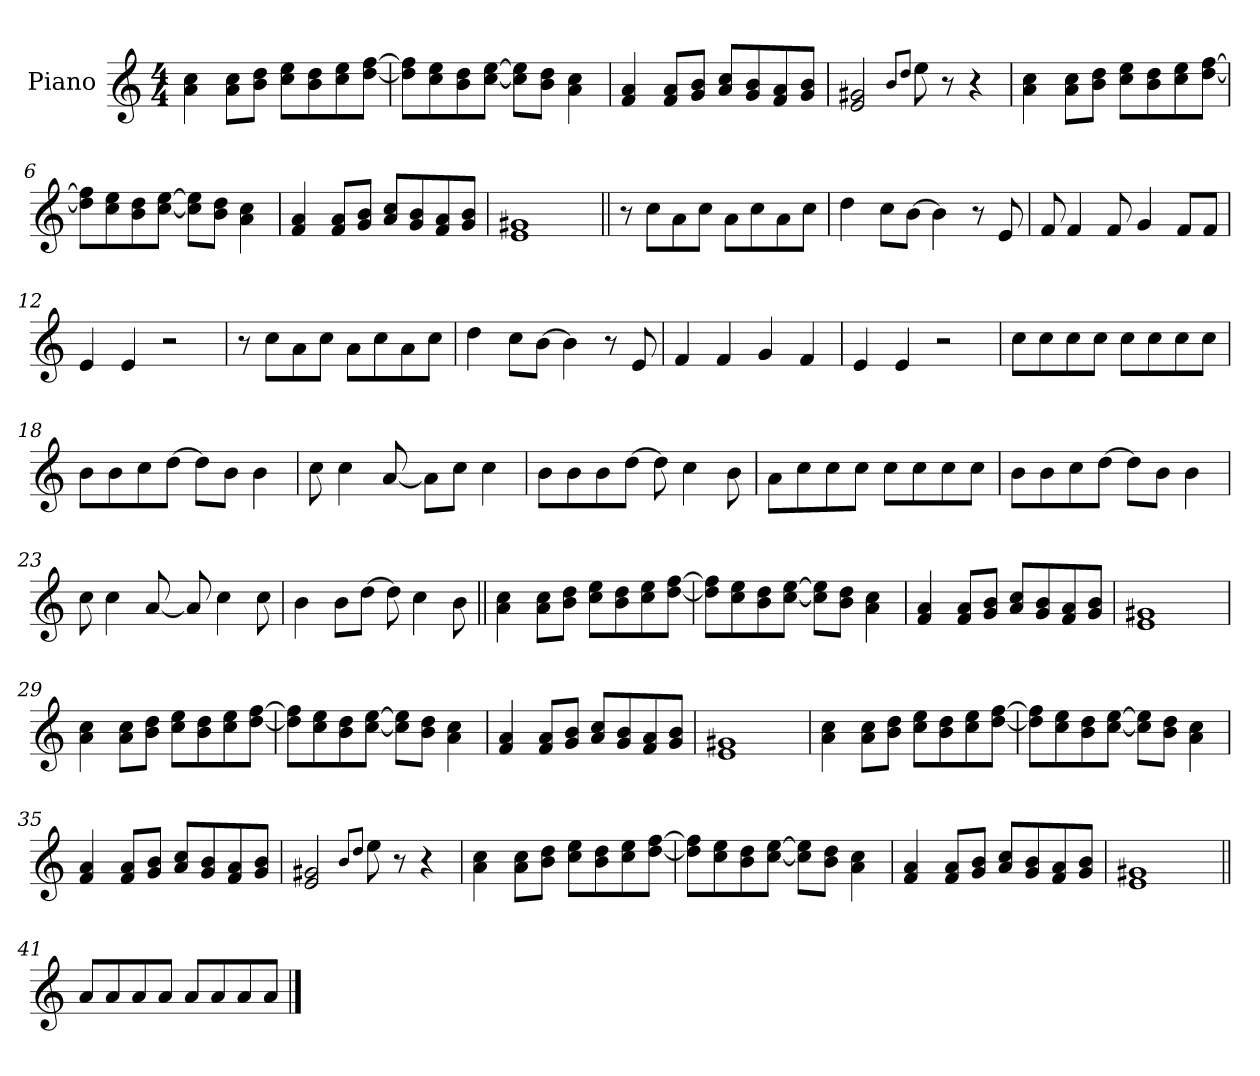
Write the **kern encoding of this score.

**kern
*part1
*staff1
*I"Piano
*I'Pno.
*clefG2
*k[]
*M4/4
*MM150
=1
4a! 4cc!
8a! 8cc!L
8b! 8dd!J
8cc! 8ee!L
8b! 8dd!
8cc! 8ee!
[8dd! [8ff!J
=2
8dd!] 8ff!]L
8cc! 8ee!
8b! 8dd!
[8cc! [8ee!J
8cc!] 8ee!]L
8b! 8dd!J
4a! 4cc!
=3
4f! 4a!
8f! 8a!L
8g! 8b!J
8a! 8cc!L
8g! 8b!
8f! 8a!
8g! 8b!J
=4
2e! 2g#X!
8qbL
8qddJ
8ee!
8r
4r
=5
4a! 4cc!
8a! 8cc!L
8b! 8dd!J
8cc! 8ee!L
8b! 8dd!
8cc! 8ee!
[8dd! [8ff!J
=6
8dd!] 8ff!]L
8cc! 8ee!
8b! 8dd!
[8cc! [8ee!J
8cc!] 8ee!]L
8b! 8dd!J
4a! 4cc!
=7
4f! 4a!
8f! 8a!L
8g! 8b!J
8a! 8cc!L
8g! 8b!
8f! 8a!
8g! 8b!J
=8
1e! 1g#X!
=9||
8r
8ccL
8a
8ccJ
8aL
8cc
8a
8ccJ
=10
4dd
8ccL
[8bJ
4b]
8r
8e
=11
8f
4f
8f
4g
8fL
8fJ
=12
4e
4e
2r
=13
8r
8ccL
8a
8ccJ
8aL
8cc
8a
8ccJ
=14
4dd
8ccL
[8bJ
4b]
8r
8e
=15
4f
4f
4g
4f
=16
4e
4e
2r
=17
8ccL
8cc
8cc
8ccJ
8ccL
8cc
8cc
8ccJ
=18
8bL
8b
8cc
[8ddJ
8ddL]
8bJ
4b
=19
8cc
4cc
[8a
8aL]
8ccJ
4cc
=20
8bL
8b
8b
[8ddJ
8dd]
4cc
8b
=21
8aL
8cc
8cc
8ccJ
8ccL
8cc
8cc
8ccJ
=22
8bL
8b
8cc
[8ddJ
8ddL]
8bJ
4b
=23
8cc
4cc
[8a
8a]
4cc
8cc
=24
4b
8bL
[8ddJ
8dd]
4cc
8b
=25||
4a 4cc
8a 8ccL
8b 8ddJ
8cc 8eeL
8b 8dd
8cc 8ee
[8dd [8ffJ
=26
8dd] 8ff]L
8cc 8ee
8b 8dd
[8cc [8eeJ
8cc] 8ee]L
8b 8ddJ
4a 4cc
=27
4f 4a
8f 8aL
8g 8bJ
8a 8ccL
8g 8b
8f 8a
8g 8bJ
=28
1e 1g#X
=29
4a 4cc
8a 8ccL
8b 8ddJ
8cc 8eeL
8b 8dd
8cc 8ee
[8dd [8ffJ
=30
8dd] 8ff]L
8cc 8ee
8b 8dd
[8cc [8eeJ
8cc] 8ee]L
8b 8ddJ
4a 4cc
=31
4f 4a
8f 8aL
8g 8bJ
8a 8ccL
8g 8b
8f 8a
8g 8bJ
=32
1e 1g#X
=33
4a! 4cc!
8a! 8cc!L
8b! 8dd!J
8cc! 8ee!L
8b! 8dd!
8cc! 8ee!
[8dd! [8ff!J
=34
8dd!] 8ff!]L
8cc! 8ee!
8b! 8dd!
[8cc! [8ee!J
8cc!] 8ee!]L
8b! 8dd!J
4a! 4cc!
=35
4f! 4a!
8f! 8a!L
8g! 8b!J
8a! 8cc!L
8g! 8b!
8f! 8a!
8g! 8b!J
=36
2e! 2g#X!
8qbL
8qddJ
8ee!
8r
4r
=37
4a! 4cc!
8a! 8cc!L
8b! 8dd!J
8cc! 8ee!L
8b! 8dd!
8cc! 8ee!
[8dd! [8ff!J
=38
8dd!] 8ff!]L
8cc! 8ee!
8b! 8dd!
[8cc! [8ee!J
8cc!] 8ee!]L
8b! 8dd!J
4a! 4cc!
=39
4f! 4a!
8f! 8a!L
8g! 8b!J
8a! 8cc!L
8g! 8b!
8f! 8a!
8g! 8b!J
=40
1e! 1g#X!
=41||
8aL
8a
8a
8aJ
8aL
8a
8a
8aJ
==
*-
